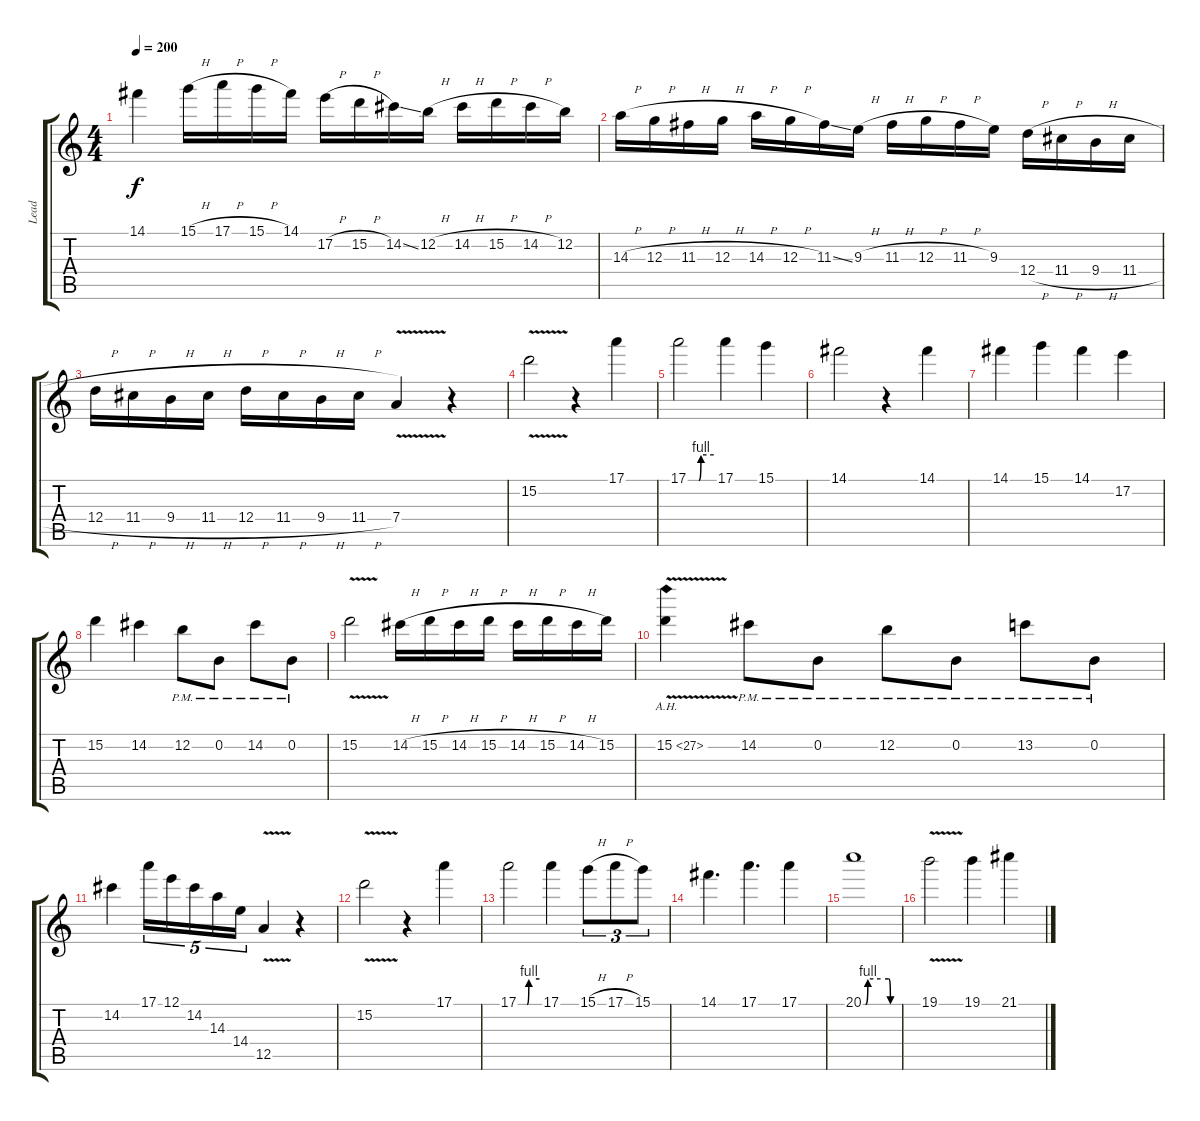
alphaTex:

\track ("Lead" "Lead") {instrument distortionguitar}
\staff {score tabs}
\tuning (E4 B3 G3 D3 A2 E2) {hide}
\ts (4 4)
\tempo 200
\clef g2
\ks c
14.1.4{dy f} 15.1{h}.16 17.1{h}.16 15.1{h}.16 14.1.16 17.2{h}.16 15.2{h}.16 14.2{ss}.16 12.2{h}.16 14.2{h}.16 15.2{h}.16 14.2{h}.16 12.2.16 |
14.3{h}.16 12.3{h}.16 11.3{h}.16 12.3{h}.16 14.3{h}.16 12.3{h}.16 11.3{ss}.16 9.3{h}.16 11.3{h}.16 12.3{h}.16 11.3{h}.16 9.3.16 12.4{h}.16 11.4{h}.16 9.4{h}.16 11.4{h}.16 |
12.4{h}.16 11.4{h}.16 9.4{h}.16 11.4{h}.16 12.4{h}.16 11.4{h}.16 9.4{h}.16 11.4{h}.16 7.4{v}.4 r.4 |
15.2{v}.2 r.4 17.1.4 |
17.1{be (custom 0 0 25 0 30 4 60 4)}.2 17.1.4 15.1.4 |
14.1.2 r.4 14.1.4 |
14.1.4 15.1.4 14.1.4 17.2.4 |
15.2.4 14.2.4 12.2{pm}.8 0.2{pm}.8 14.2{pm}.8 0.2{pm}.8 |
15.2{v}.2 14.2{h}.16 15.2{h}.16 14.2{h}.16 15.2{h}.16 14.2{h}.16 15.2{h}.16 14.2{h}.16 15.2.16 |
15.2{ah 12 v}.4 14.2{pm}.8 0.2{pm}.8 12.2{pm}.8 0.2{pm}.8 13.2{pm}.8 0.2{pm}.8 |
14.2.4 17.1.16{tu (5 4)} 12.1.16{tu (5 4)} 14.2.16{tu (5 4)} 14.3.16{tu (5 4)} 14.4.16{tu (5 4)} 12.5{v}.4 r.4 |
15.2{v}.2 r.4 17.1.4 |
17.1{be (custom 0 0 25 0 30 4 60 4)}.2 17.1.4 15.1{h}.8{tu (3 2)} 17.1{h}.8{tu (3 2)} 15.1.8{tu (3 2)} |
14.1.4{d} 17.1.4{d} 17.1.4 |
20.1{be (custom 0 0 4 0 8 4 30 4 44 4 47 0 60 0)}.1 |
19.1{v}.2 19.1.4 21.1.4
